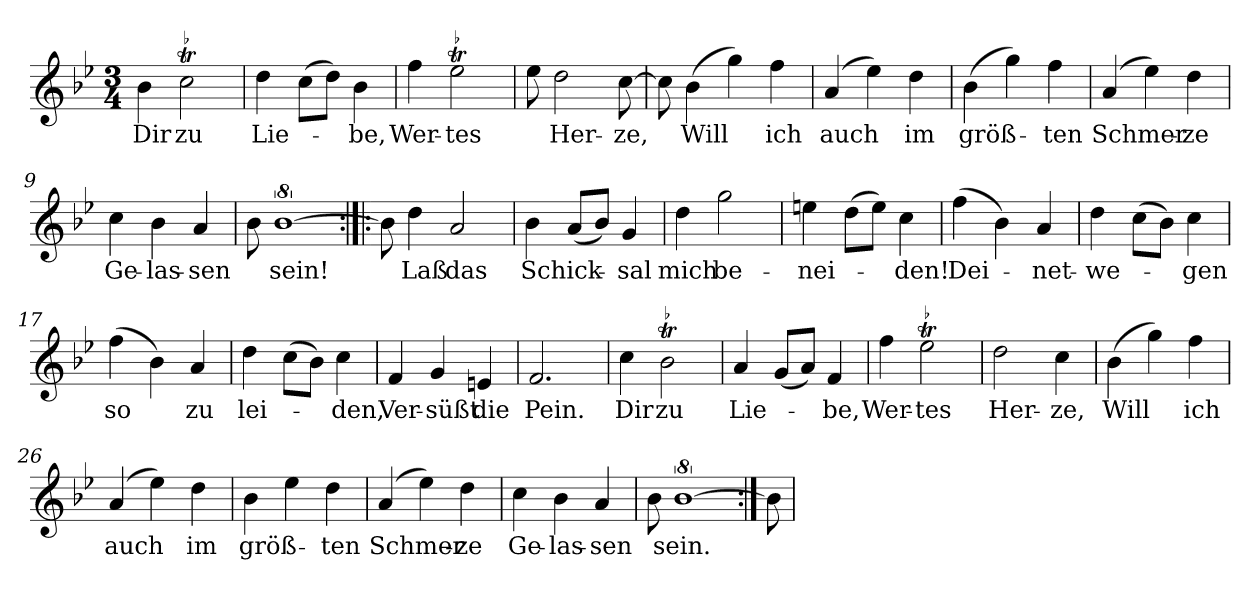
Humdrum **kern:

**kern	**text
*part1	*part1
*staff1	*staff1
*clefG2	*
*k[b-e-]	*
*B-:	*
*M3/4	*
*MM132	*
=1	=1
4b-	Dir
!LO:TR:acc=-	!
2cct	zu
=2	=2
4dd	Lie-
(8cc\L	.
8dd\J)	.
4b-	-be,
=3	=3
4ff	Wer-
!LO:TR:acc=-	!
2ee-t	-tes
=4	=4
8ee-	.
2dd	Her-
[8cc	-ze,
=5	=5
8cc]	.
(4b-	Will
4gg)	.
4ff	ich
=6	=6
(4a	auch
4ee-)	.
4dd	im
=7	=7
(4b-	größ-
4gg)	.
4ff	-ten
=8	=8
(4a	Schmer-
4ee-)	.
4dd	-ze
=9	=9
4cc	Ge-
4b-	-las-
4a	-sen
=10	=10
8b-	.
[8%5b-	sein!
=11:|!|:	=11:|!|:
8b-]	.
4dd	Laß
2a	das
=12	=12
4b-	Schick-
(8a/L	.
8b-/J)	.
4g	-sal
=13	=13
4dd	mich
2gg	be-
=14	=14
4een	-nei-
(8dd\L	.
8ee\J)	.
4cc	-den!
=15	=15
(4ff	Dei-
4b-)	.
4a	-net-
=16	=16
4dd	-we-
(8cc\L	.
8b-\J)	.
4cc	-gen
=17	=17
(4ff	so
4b-)	.
4a	zu
=18	=18
4dd	lei-
(8cc\L	.
8b-\J)	.
4cc	-den,
=19	=19
4f	Ver-
4g	-süßt
4en	die
=20	=20
2.f	Pein.
=21	=21
4cc	Dir
!LO:TR:acc=-	!
2b-t	zu
=22	=22
4a	Lie-
(8g/L	.
8a/J)	.
4f	-be,
=23	=23
4ff	Wer-
!LO:TR:acc=-	!
2ee-t	-tes
=24	=24
2dd	Her-
4cc	-ze,
=25	=25
(4b-	Will
4gg)	.
4ff	ich
=26	=26
(4a	auch
4ee-)	.
4dd	im
=27	=27
4b-	größ-
4ee-	.
4dd	-ten
=28	=28
(4a	Schmer-
4ee-)	.
4dd	-ze
=29	=29
4cc	Ge-
4b-	-las-
4a	-sen
=30	=30
8b-	.
[8%5b-	sein.
=31:|!	=31:|!
8b-]	.
=	=
*-	*-
